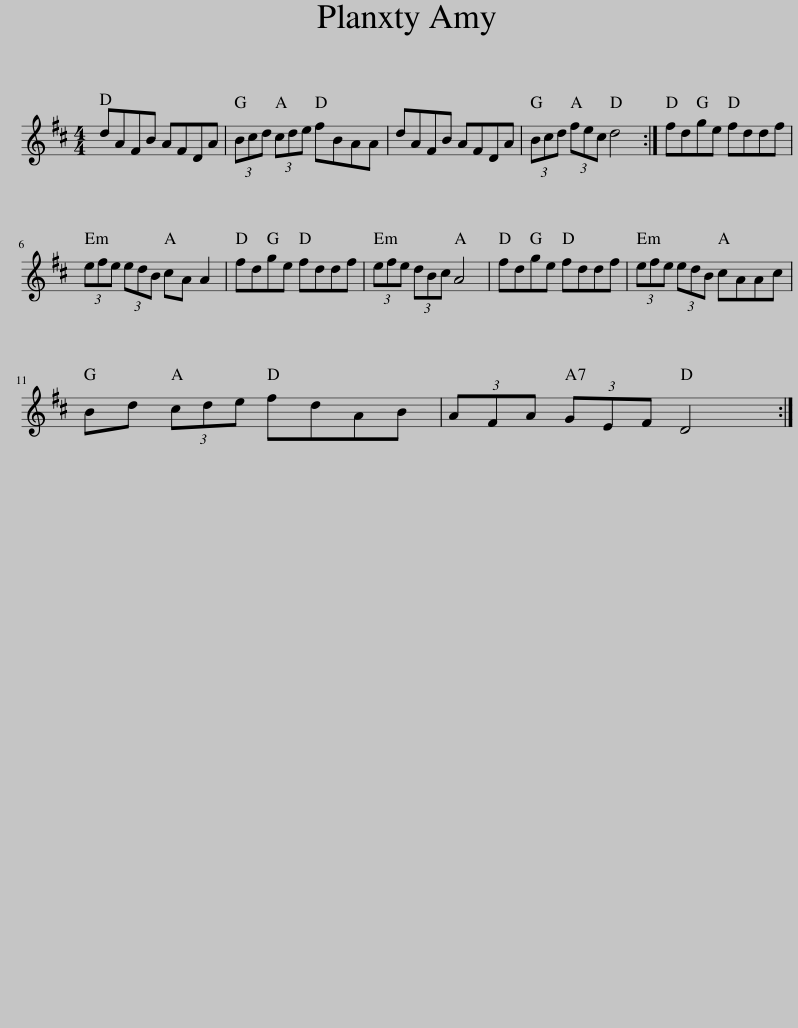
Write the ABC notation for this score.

X:1
L:1/8
M:4/4
I:linebreak $
K:D
V:1 treble
V:1
 dAFB AFDA | (3Bcd (3cde fBAA | dAFB AFDA | (3Bcd (3fec d4 :| fdge fddf |$ %5
 (3efe (3edB cA A2 | fdge fddf | (3efe (3dBc A4 | fdge fddf | (3efe (3edB cAAc |$ %10
 Bd (3cde fdAB | (3AFA (3GEF D4 :| %12
